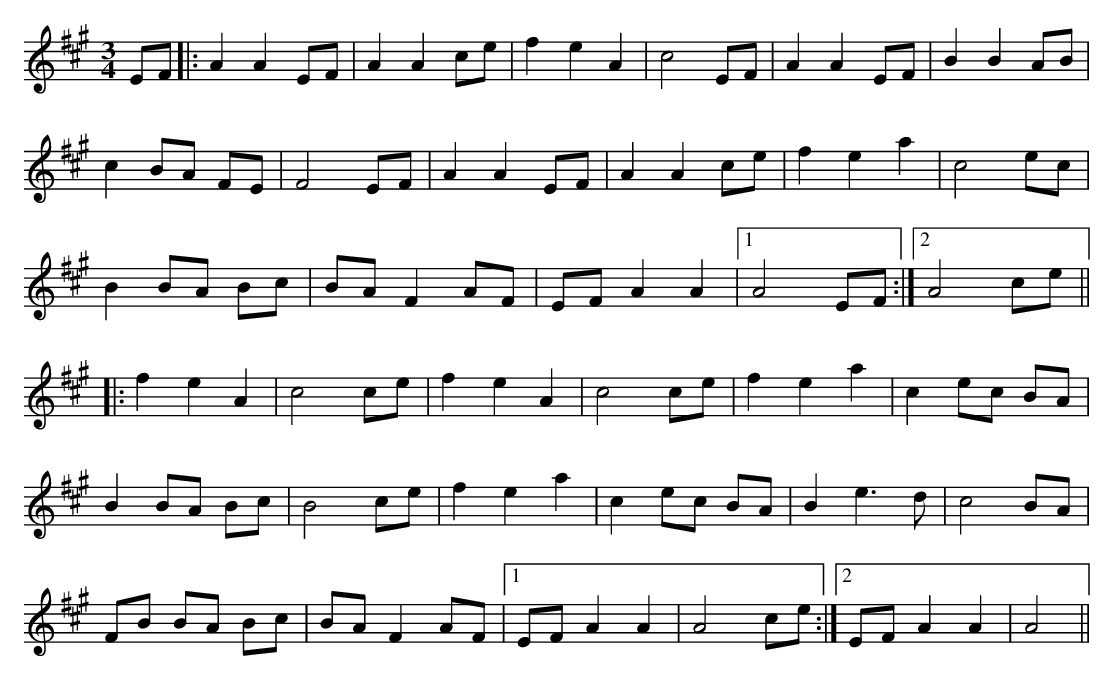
X:1
M:3/4
K:A
EF|:A2 A2 EF|A2 A2 ce|f2 e2 A2| c4 EF|A2 A2 EF|B2 B2 AB|
c2 BA FE|F4 EF|A2 A2 EF|A2 A2 ce|f2 e2 a2|c4 ec|
B2 BA Bc|BA F2 AF|EF A2A2|1 A4 EF:|2 A4 ce||
|:f2 e2 A2|c4 ce|f2 e2 A2|c4 ce|f2 e2 a2|c2 ec BA|
B2 BA Bc|B4 ce|f2 e2 a2|c2 ec BA|B2 e3 d|c4 BA|
FB BA Bc|BA F2 AF|1 EF A2A2|A4 ce:|2 EF A2A2|A4||
